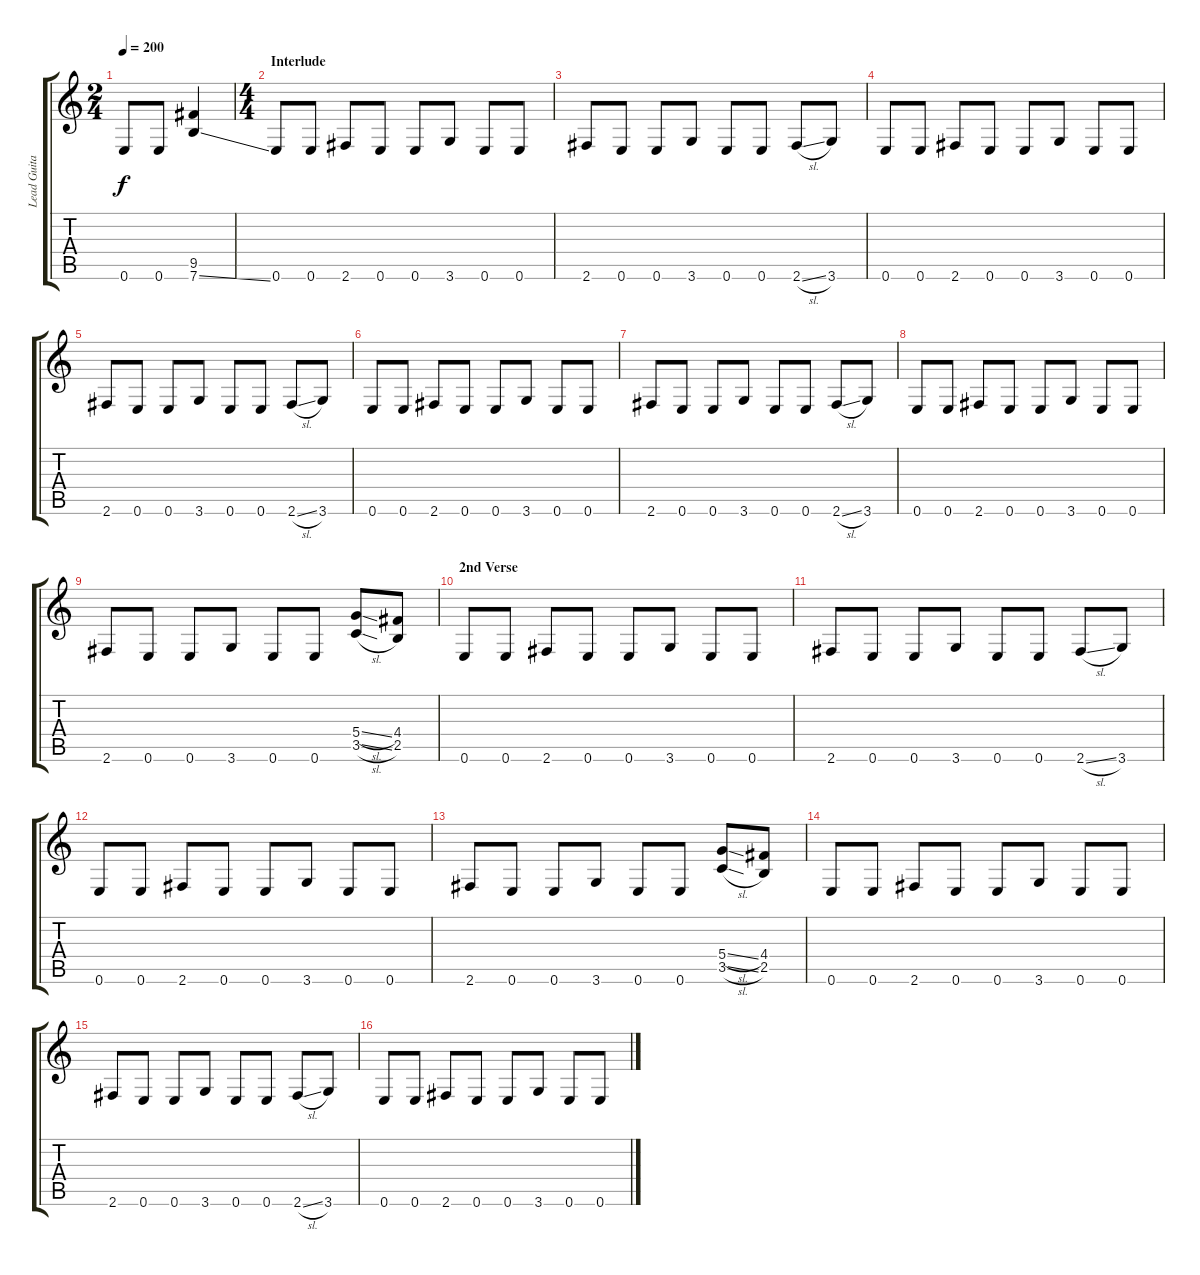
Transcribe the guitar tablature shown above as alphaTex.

\track ("Lead Guitar" "Lead Guita") {instrument distortionguitar}
\staff {score tabs}
\tuning (E4 B3 G3 D3 A2 E2) {hide}
\ts (2 4)
\tempo 200
\clef g2
\ks c
0.6.8{dy f} 0.6.8 (9.5 7.6{ss}).4 |
\ts (4 4)
\section ("" "Interlude")
0.6.8 0.6.8 2.6.8 0.6.8 0.6.8 3.6.8 0.6.8 0.6.8 |
2.6.8 0.6.8 0.6.8 3.6.8 0.6.8 0.6.8 2.6{sl}.8 3.6.8 |
0.6.8 0.6.8 2.6.8 0.6.8 0.6.8 3.6.8 0.6.8 0.6.8 |
2.6.8 0.6.8 0.6.8 3.6.8 0.6.8 0.6.8 2.6{sl}.8 3.6.8 |
0.6.8 0.6.8 2.6.8 0.6.8 0.6.8 3.6.8 0.6.8 0.6.8 |
2.6.8 0.6.8 0.6.8 3.6.8 0.6.8 0.6.8 2.6{sl}.8 3.6.8 |
0.6.8 0.6.8 2.6.8 0.6.8 0.6.8 3.6.8 0.6.8 0.6.8 |
2.6.8 0.6.8 0.6.8 3.6.8 0.6.8 0.6.8 (5.4{sl} 3.5{sl}).8 (4.4 2.5).8 |
\section ("" "2nd Verse")
0.6.8 0.6.8 2.6.8 0.6.8 0.6.8 3.6.8 0.6.8 0.6.8 |
2.6.8 0.6.8 0.6.8 3.6.8 0.6.8 0.6.8 2.6{sl}.8 3.6.8 |
0.6.8 0.6.8 2.6.8 0.6.8 0.6.8 3.6.8 0.6.8 0.6.8 |
2.6.8 0.6.8 0.6.8 3.6.8 0.6.8 0.6.8 (5.4{sl} 3.5{sl}).8 (4.4 2.5).8 |
0.6.8 0.6.8 2.6.8 0.6.8 0.6.8 3.6.8 0.6.8 0.6.8 |
2.6.8 0.6.8 0.6.8 3.6.8 0.6.8 0.6.8 2.6{sl}.8 3.6.8 |
0.6.8 0.6.8 2.6.8 0.6.8 0.6.8 3.6.8 0.6.8 0.6.8
